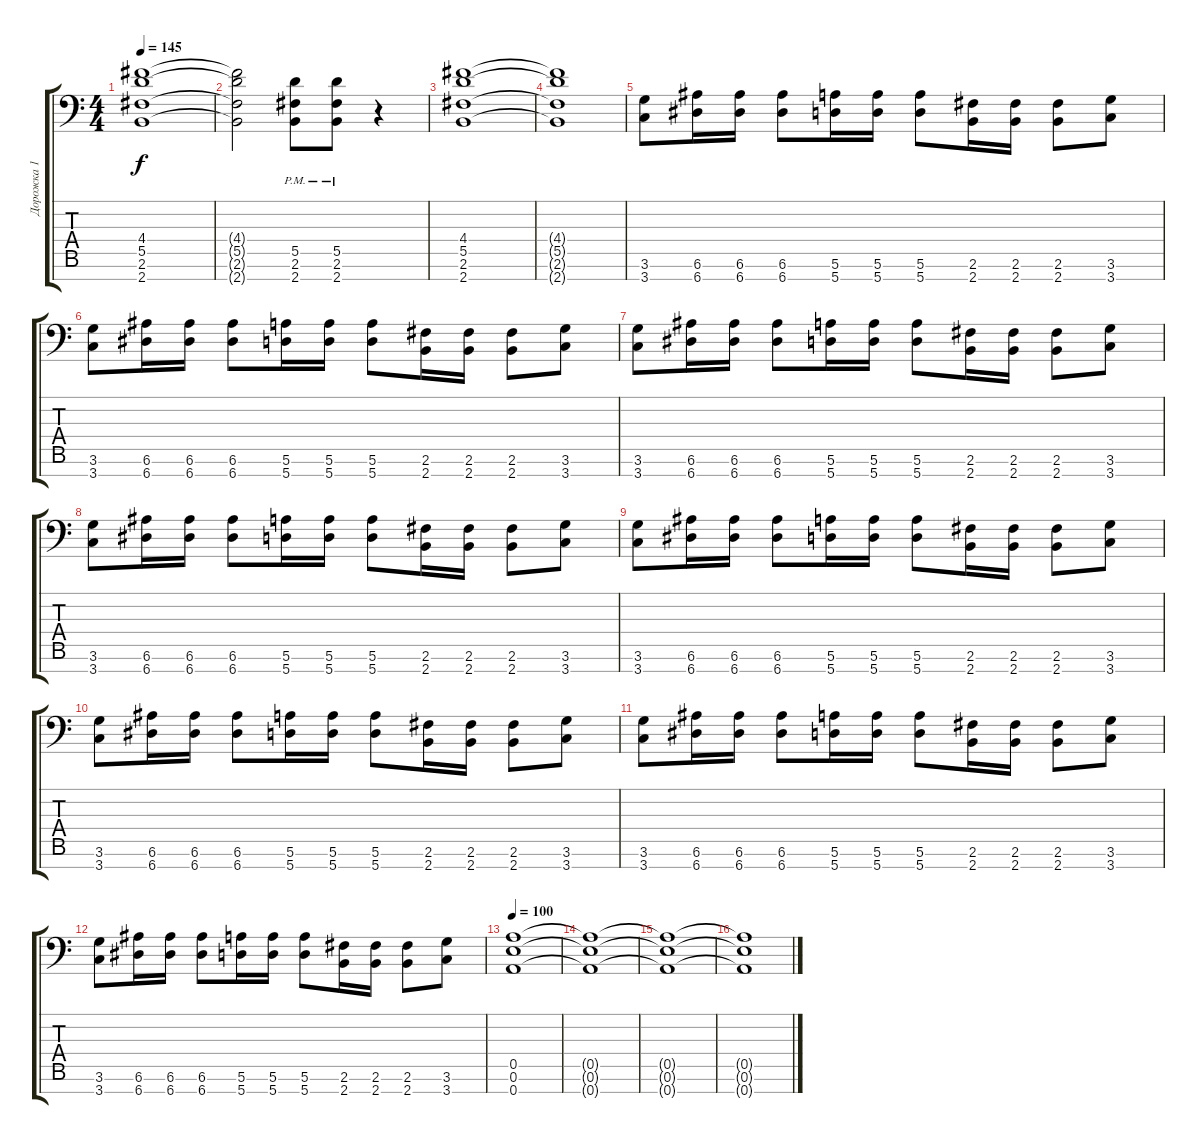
\track ("Дорожка 1" "Дорожка 1") {instrument distortionguitar}
\staff {score tabs}
\tuning (E4 B3 G3 D3 A2 E2 A1) {hide}
\ts (4 4)
\tempo 145
\clef f4
\ks c
(4.4 5.5 2.6 2.7).1{dy f} |
(4.4{t} 5.5{t} 2.6{t} 2.7{t}).2 (5.5{pm} 2.6{pm} 2.7{pm}).8 (5.5{pm} 2.6{pm} 2.7{pm}).8 r.4 |
(4.4 5.5 2.6 2.7).1 |
(4.4{t} 5.5{t} 2.6{t} 2.7{t}).1 |
(3.6 3.7).8 (6.6 6.7).16 (6.6 6.7).16 (6.6 6.7).8 (5.6 5.7).16 (5.6 5.7).16 (5.6 5.7).8 (2.6 2.7).16 (2.6 2.7).16 (2.6 2.7).8 (3.6 3.7).8 |
(3.6 3.7).8 (6.6 6.7).16 (6.6 6.7).16 (6.6 6.7).8 (5.6 5.7).16 (5.6 5.7).16 (5.6 5.7).8 (2.6 2.7).16 (2.6 2.7).16 (2.6 2.7).8 (3.6 3.7).8 |
(3.6 3.7).8 (6.6 6.7).16 (6.6 6.7).16 (6.6 6.7).8 (5.6 5.7).16 (5.6 5.7).16 (5.6 5.7).8 (2.6 2.7).16 (2.6 2.7).16 (2.6 2.7).8 (3.6 3.7).8 |
(3.6 3.7).8 (6.6 6.7).16 (6.6 6.7).16 (6.6 6.7).8 (5.6 5.7).16 (5.6 5.7).16 (5.6 5.7).8 (2.6 2.7).16 (2.6 2.7).16 (2.6 2.7).8 (3.6 3.7).8 |
(3.6 3.7).8 (6.6 6.7).16 (6.6 6.7).16 (6.6 6.7).8 (5.6 5.7).16 (5.6 5.7).16 (5.6 5.7).8 (2.6 2.7).16 (2.6 2.7).16 (2.6 2.7).8 (3.6 3.7).8 |
(3.6 3.7).8 (6.6 6.7).16 (6.6 6.7).16 (6.6 6.7).8 (5.6 5.7).16 (5.6 5.7).16 (5.6 5.7).8 (2.6 2.7).16 (2.6 2.7).16 (2.6 2.7).8 (3.6 3.7).8 |
(3.6 3.7).8 (6.6 6.7).16 (6.6 6.7).16 (6.6 6.7).8 (5.6 5.7).16 (5.6 5.7).16 (5.6 5.7).8 (2.6 2.7).16 (2.6 2.7).16 (2.6 2.7).8 (3.6 3.7).8 |
(3.6 3.7).8 (6.6 6.7).16 (6.6 6.7).16 (6.6 6.7).8 (5.6 5.7).16 (5.6 5.7).16 (5.6 5.7).8 (2.6 2.7).16 (2.6 2.7).16 (2.6 2.7).8 (3.6 3.7).8 |
\tempo 100
(0.5 0.6 0.7).1 |
(0.5{t} 0.6{t} 0.7{t}).1 |
(0.5{t} 0.6{t} 0.7{t}).1 |
(0.5{t} 0.6{t} 0.7{t}).1
